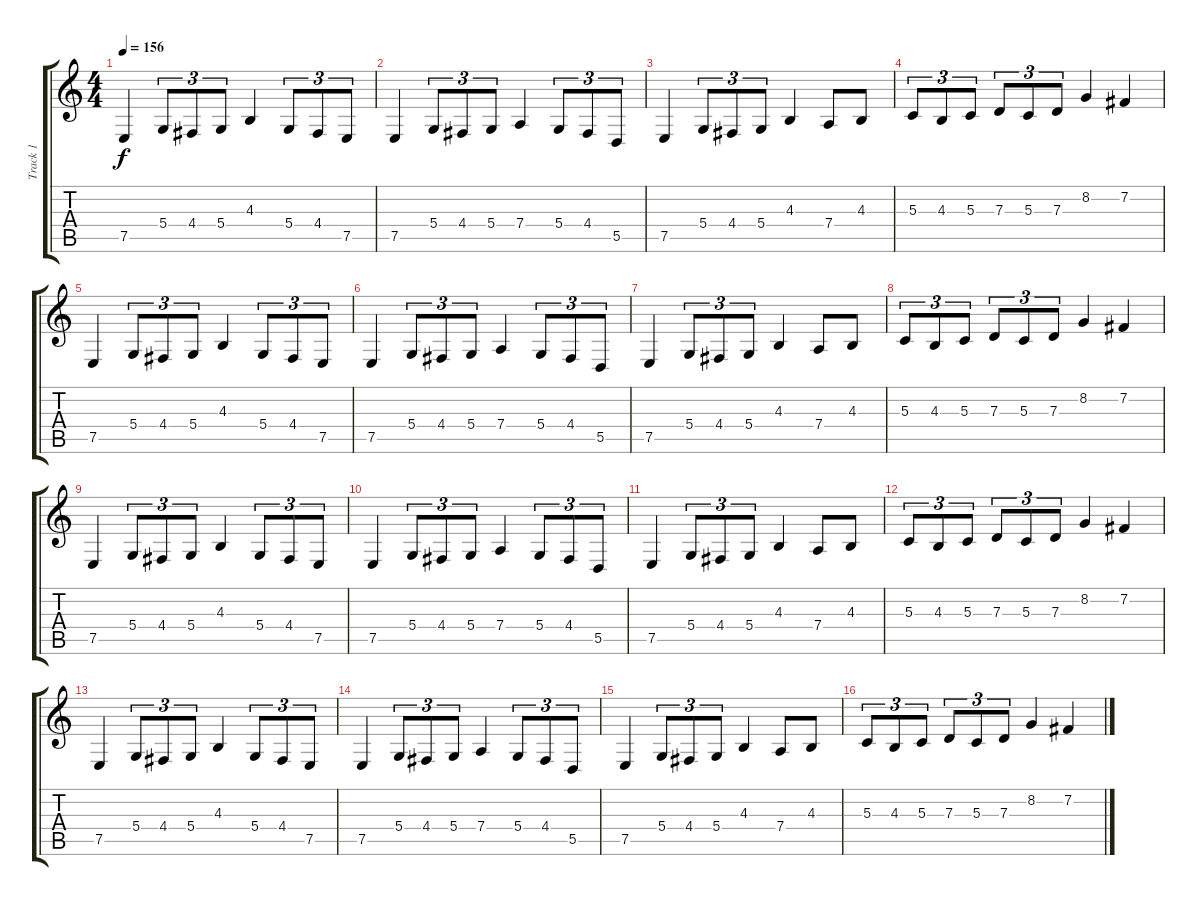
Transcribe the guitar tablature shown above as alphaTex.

\track ("Track 1" "Track 1") {instrument stringensemble1}
\staff {score tabs}
\tuning (E4 B3 G3 D3 A2 D2) {hide}
\ts (4 4)
\tempo 156
\clef g2
\ks c
7.5.4{dy f} 5.4.8{tu (3 2)} 4.4.8{tu (3 2)} 5.4.8{tu (3 2)} 4.3.4 5.4.8{tu (3 2)} 4.4.8{tu (3 2)} 7.5.8{tu (3 2)} |
7.5.4 5.4.8{tu (3 2)} 4.4.8{tu (3 2)} 5.4.8{tu (3 2)} 7.4.4 5.4.8{tu (3 2)} 4.4.8{tu (3 2)} 5.5.8{tu (3 2)} |
7.5.4 5.4.8{tu (3 2)} 4.4.8{tu (3 2)} 5.4.8{tu (3 2)} 4.3.4 7.4.8 4.3.8 |
5.3.8{tu (3 2)} 4.3.8{tu (3 2)} 5.3.8{tu (3 2)} 7.3.8{tu (3 2)} 5.3.8{tu (3 2)} 7.3.8{tu (3 2)} 8.2.4 7.2.4 |
7.5.4 5.4.8{tu (3 2)} 4.4.8{tu (3 2)} 5.4.8{tu (3 2)} 4.3.4 5.4.8{tu (3 2)} 4.4.8{tu (3 2)} 7.5.8{tu (3 2)} |
7.5.4 5.4.8{tu (3 2)} 4.4.8{tu (3 2)} 5.4.8{tu (3 2)} 7.4.4 5.4.8{tu (3 2)} 4.4.8{tu (3 2)} 5.5.8{tu (3 2)} |
7.5.4 5.4.8{tu (3 2)} 4.4.8{tu (3 2)} 5.4.8{tu (3 2)} 4.3.4 7.4.8 4.3.8 |
5.3.8{tu (3 2)} 4.3.8{tu (3 2)} 5.3.8{tu (3 2)} 7.3.8{tu (3 2)} 5.3.8{tu (3 2)} 7.3.8{tu (3 2)} 8.2.4 7.2.4 |
7.5.4 5.4.8{tu (3 2)} 4.4.8{tu (3 2)} 5.4.8{tu (3 2)} 4.3.4 5.4.8{tu (3 2)} 4.4.8{tu (3 2)} 7.5.8{tu (3 2)} |
7.5.4 5.4.8{tu (3 2)} 4.4.8{tu (3 2)} 5.4.8{tu (3 2)} 7.4.4 5.4.8{tu (3 2)} 4.4.8{tu (3 2)} 5.5.8{tu (3 2)} |
7.5.4 5.4.8{tu (3 2)} 4.4.8{tu (3 2)} 5.4.8{tu (3 2)} 4.3.4 7.4.8 4.3.8 |
5.3.8{tu (3 2)} 4.3.8{tu (3 2)} 5.3.8{tu (3 2)} 7.3.8{tu (3 2)} 5.3.8{tu (3 2)} 7.3.8{tu (3 2)} 8.2.4 7.2.4 |
7.5.4 5.4.8{tu (3 2)} 4.4.8{tu (3 2)} 5.4.8{tu (3 2)} 4.3.4 5.4.8{tu (3 2)} 4.4.8{tu (3 2)} 7.5.8{tu (3 2)} |
7.5.4 5.4.8{tu (3 2)} 4.4.8{tu (3 2)} 5.4.8{tu (3 2)} 7.4.4 5.4.8{tu (3 2)} 4.4.8{tu (3 2)} 5.5.8{tu (3 2)} |
7.5.4 5.4.8{tu (3 2)} 4.4.8{tu (3 2)} 5.4.8{tu (3 2)} 4.3.4 7.4.8 4.3.8 |
5.3.8{tu (3 2)} 4.3.8{tu (3 2)} 5.3.8{tu (3 2)} 7.3.8{tu (3 2)} 5.3.8{tu (3 2)} 7.3.8{tu (3 2)} 8.2.4 7.2.4
